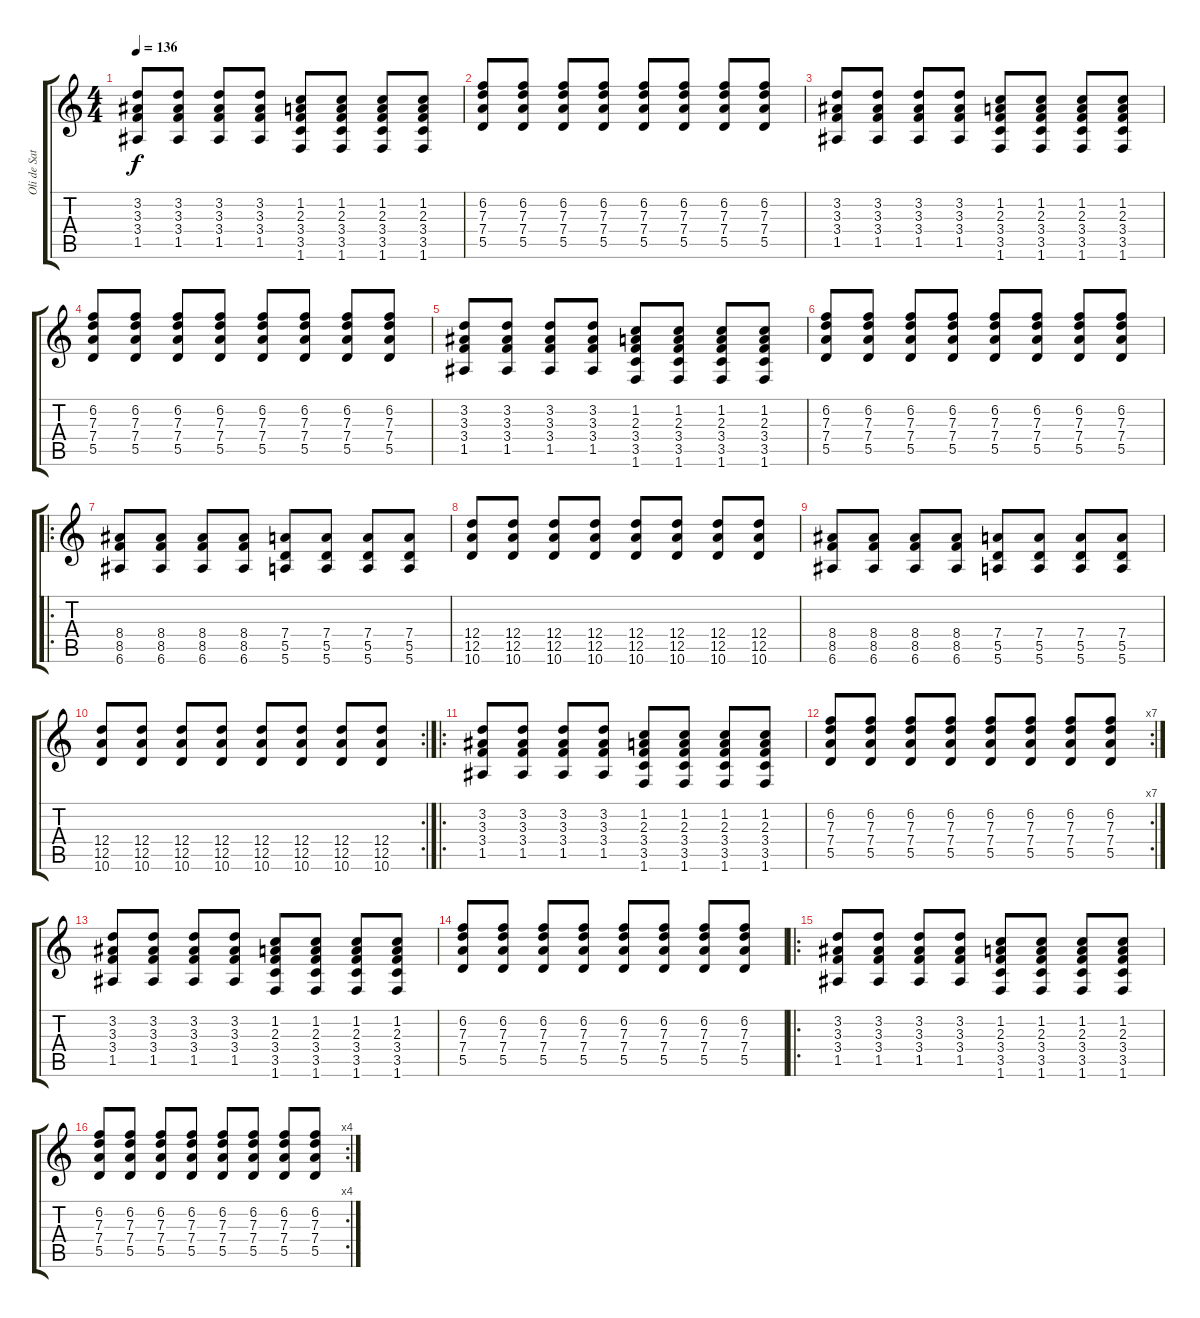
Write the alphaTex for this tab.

\track ("Oli de Sat (guitare1)" "Oli de Sat") {instrument distortionguitar}
\staff {score tabs}
\tuning (E4 B3 G3 D3 A2 E2) {hide}
\ts (4 4)
\tempo 136
\clef g2
\ks c
(3.2 3.3 3.4 1.5).8{dy f} (3.2 3.3 3.4 1.5).8 (3.2 3.3 3.4 1.5).8 (3.2 3.3 3.4 1.5).8 (1.2 2.3 3.4 3.5 1.6).8 (1.2 2.3 3.4 3.5 1.6).8 (1.2 2.3 3.4 3.5 1.6).8 (1.2 2.3 3.4 3.5 1.6).8 |
(6.2 7.3 7.4 5.5).8 (6.2 7.3 7.4 5.5).8 (6.2 7.3 7.4 5.5).8 (6.2 7.3 7.4 5.5).8 (6.2 7.3 7.4 5.5).8 (6.2 7.3 7.4 5.5).8 (6.2 7.3 7.4 5.5).8 (6.2 7.3 7.4 5.5).8 |
(3.2 3.3 3.4 1.5).8 (3.2 3.3 3.4 1.5).8 (3.2 3.3 3.4 1.5).8 (3.2 3.3 3.4 1.5).8 (1.2 2.3 3.4 3.5 1.6).8 (1.2 2.3 3.4 3.5 1.6).8 (1.2 2.3 3.4 3.5 1.6).8 (1.2 2.3 3.4 3.5 1.6).8 |
(6.2 7.3 7.4 5.5).8 (6.2 7.3 7.4 5.5).8 (6.2 7.3 7.4 5.5).8 (6.2 7.3 7.4 5.5).8 (6.2 7.3 7.4 5.5).8 (6.2 7.3 7.4 5.5).8 (6.2 7.3 7.4 5.5).8 (6.2 7.3 7.4 5.5).8 |
(3.2 3.3 3.4 1.5).8 (3.2 3.3 3.4 1.5).8 (3.2 3.3 3.4 1.5).8 (3.2 3.3 3.4 1.5).8 (1.2 2.3 3.4 3.5 1.6).8 (1.2 2.3 3.4 3.5 1.6).8 (1.2 2.3 3.4 3.5 1.6).8 (1.2 2.3 3.4 3.5 1.6).8 |
(6.2 7.3 7.4 5.5).8 (6.2 7.3 7.4 5.5).8 (6.2 7.3 7.4 5.5).8 (6.2 7.3 7.4 5.5).8 (6.2 7.3 7.4 5.5).8 (6.2 7.3 7.4 5.5).8 (6.2 7.3 7.4 5.5).8 (6.2 7.3 7.4 5.5).8 |
\ro
(8.4 8.5 6.6).8 (8.4 8.5 6.6).8 (8.4 8.5 6.6).8 (8.4 8.5 6.6).8 (7.4 5.5 5.6).8 (7.4 5.5 5.6).8 (7.4 5.5 5.6).8 (7.4 5.5 5.6).8 |
(12.4 12.5 10.6).8 (12.4 12.5 10.6).8 (12.4 12.5 10.6).8 (12.4 12.5 10.6).8 (12.4 12.5 10.6).8 (12.4 12.5 10.6).8 (12.4 12.5 10.6).8 (12.4 12.5 10.6).8 |
(8.4 8.5 6.6).8 (8.4 8.5 6.6).8 (8.4 8.5 6.6).8 (8.4 8.5 6.6).8 (7.4 5.5 5.6).8 (7.4 5.5 5.6).8 (7.4 5.5 5.6).8 (7.4 5.5 5.6).8 |
\rc 2
(12.4 12.5 10.6).8 (12.4 12.5 10.6).8 (12.4 12.5 10.6).8 (12.4 12.5 10.6).8 (12.4 12.5 10.6).8 (12.4 12.5 10.6).8 (12.4 12.5 10.6).8 (12.4 12.5 10.6).8 |
\ro
(3.2 3.3 3.4 1.5).8 (3.2 3.3 3.4 1.5).8 (3.2 3.3 3.4 1.5).8 (3.2 3.3 3.4 1.5).8 (1.2 2.3 3.4 3.5 1.6).8 (1.2 2.3 3.4 3.5 1.6).8 (1.2 2.3 3.4 3.5 1.6).8 (1.2 2.3 3.4 3.5 1.6).8 |
\rc 7
(6.2 7.3 7.4 5.5).8 (6.2 7.3 7.4 5.5).8 (6.2 7.3 7.4 5.5).8 (6.2 7.3 7.4 5.5).8 (6.2 7.3 7.4 5.5).8 (6.2 7.3 7.4 5.5).8 (6.2 7.3 7.4 5.5).8 (6.2 7.3 7.4 5.5).8 |
(3.2 3.3 3.4 1.5).8 (3.2 3.3 3.4 1.5).8 (3.2 3.3 3.4 1.5).8 (3.2 3.3 3.4 1.5).8 (1.2 2.3 3.4 3.5 1.6).8 (1.2 2.3 3.4 3.5 1.6).8 (1.2 2.3 3.4 3.5 1.6).8 (1.2 2.3 3.4 3.5 1.6).8 |
(6.2 7.3 7.4 5.5).8 (6.2 7.3 7.4 5.5).8 (6.2 7.3 7.4 5.5).8 (6.2 7.3 7.4 5.5).8 (6.2 7.3 7.4 5.5).8 (6.2 7.3 7.4 5.5).8 (6.2 7.3 7.4 5.5).8 (6.2 7.3 7.4 5.5).8 |
\ro
(3.2 3.3 3.4 1.5).8 (3.2 3.3 3.4 1.5).8 (3.2 3.3 3.4 1.5).8 (3.2 3.3 3.4 1.5).8 (1.2 2.3 3.4 3.5 1.6).8 (1.2 2.3 3.4 3.5 1.6).8 (1.2 2.3 3.4 3.5 1.6).8 (1.2 2.3 3.4 3.5 1.6).8 |
\rc 4
(6.2 7.3 7.4 5.5).8 (6.2 7.3 7.4 5.5).8 (6.2 7.3 7.4 5.5).8 (6.2 7.3 7.4 5.5).8 (6.2 7.3 7.4 5.5).8 (6.2 7.3 7.4 5.5).8 (6.2 7.3 7.4 5.5).8 (6.2 7.3 7.4 5.5).8
